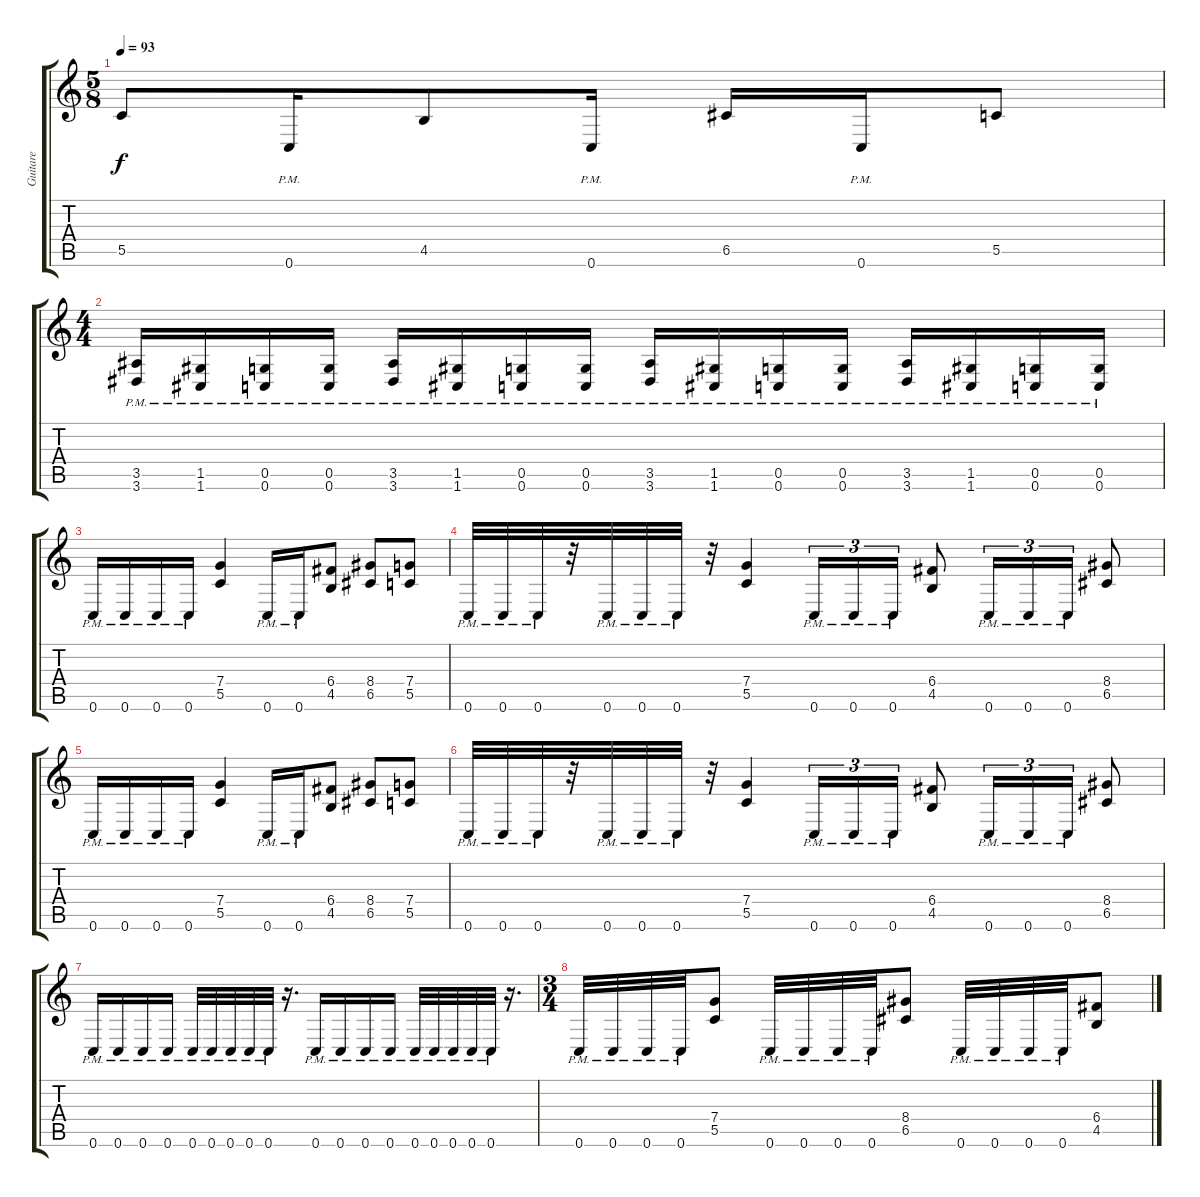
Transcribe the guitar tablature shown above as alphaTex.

\track ("Guitare" "Guitare") {instrument distortionguitar}
\staff {score tabs}
\tuning (D4 A3 F3 C3 G2 C2) {hide}
\ts (5 8)
\tempo 93
\clef g2
\ks c
5.5.8{dy f} 0.6{pm}.16 4.5.8 0.6{pm}.16 6.5.16 0.6{pm}.16 5.5.8 |
\ts (4 4)
(3.5{pm} 3.6{pm}).16 (1.5{pm} 1.6{pm}).16 (0.5{pm} 0.6{pm}).16 (0.5{pm} 0.6{pm}).16 (3.5{pm} 3.6{pm}).16 (1.5{pm} 1.6{pm}).16 (0.5{pm} 0.6{pm}).16 (0.5{pm} 0.6{pm}).16 (3.5{pm} 3.6{pm}).16 (1.5{pm} 1.6).16 (0.5{pm} 0.6{pm}).16 (0.5{pm} 0.6{pm}).16 (3.5{pm} 3.6{pm}).16 (1.5{pm} 1.6{pm}).16 (0.5{pm} 0.6{pm}).16 (0.5{pm} 0.6{pm}).16 |
\section ("" "")
0.6{pm}.16 0.6{pm}.16 0.6{pm}.16 0.6{pm}.16 (7.4 5.5).4 0.6{pm}.16 0.6{pm}.16 (6.4 4.5).8 (8.4 6.5).8 (7.4 5.5).8 |
0.6{pm}.32 0.6{pm}.32 0.6{pm}.32 r.32 0.6{pm}.32 0.6{pm}.32 0.6{pm}.32 r.32 (7.4 5.5).4 0.6{pm}.16{tu (3 2)} 0.6{pm}.16{tu (3 2)} 0.6{pm}.16{tu (3 2)} (6.4 4.5).8 0.6{pm}.16{tu (3 2)} 0.6{pm}.16{tu (3 2)} 0.6{pm}.16{tu (3 2)} (8.4 6.5).8 |
0.6{pm}.16 0.6{pm}.16 0.6{pm}.16 0.6{pm}.16 (7.4 5.5).4 0.6{pm}.16 0.6{pm}.16 (6.4 4.5).8 (8.4 6.5).8 (7.4 5.5).8 |
0.6{pm}.32 0.6{pm}.32 0.6{pm}.32 r.32 0.6{pm}.32 0.6{pm}.32 0.6{pm}.32 r.32 (7.4 5.5).4 0.6{pm}.16{tu (3 2)} 0.6{pm}.16{tu (3 2)} 0.6{pm}.16{tu (3 2)} (6.4 4.5).8 0.6{pm}.16{tu (3 2)} 0.6{pm}.16{tu (3 2)} 0.6{pm}.16{tu (3 2)} (8.4 6.5).8 |
\section ("" "")
0.6{pm}.16 0.6{pm}.16 0.6{pm}.16 0.6{pm}.16 0.6{pm}.32 0.6{pm}.32 0.6{pm}.32 0.6{pm}.32 0.6{pm}.32 r.16{d} 0.6{pm}.16 0.6{pm}.16 0.6{pm}.16 0.6{pm}.16 0.6{pm}.32 0.6{pm}.32 0.6{pm}.32 0.6{pm}.32 0.6{pm}.32 r.16{d} |
\ts (3 4)
0.6{pm}.32 0.6{pm}.32 0.6{pm}.32 0.6{pm}.32 (7.4 5.5).8 0.6{pm}.32 0.6{pm}.32 0.6{pm}.32 0.6{pm}.32 (8.4 6.5).8 0.6{pm}.32 0.6{pm}.32 0.6{pm}.32 0.6{pm}.32 (6.4 4.5).8
